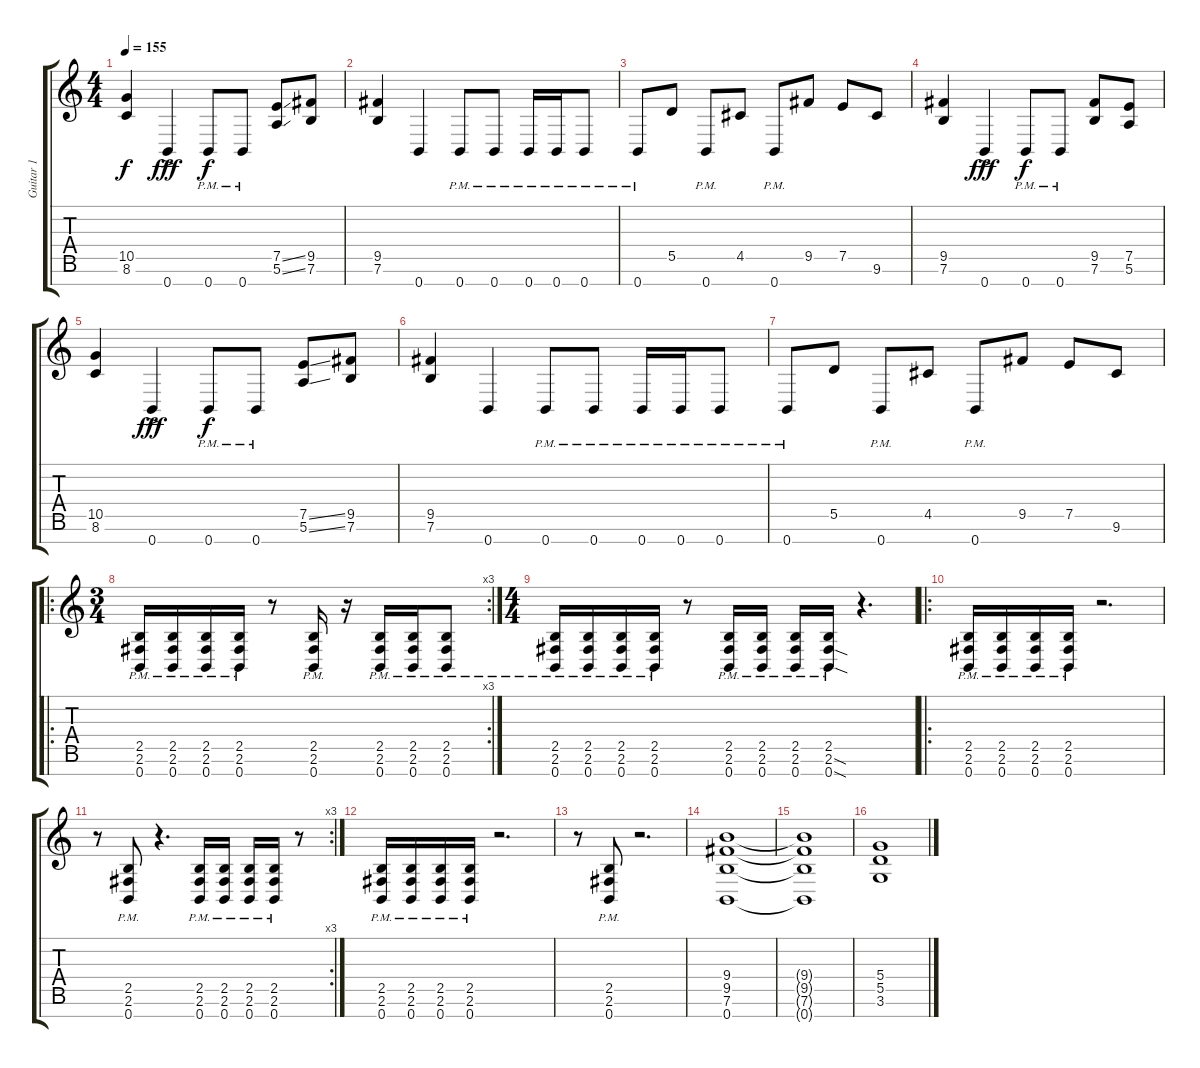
\track ("Guitar 1" "Guitar 1") {instrument overdrivenguitar}
\staff {score tabs}
\tuning (E4 B3 G3 D3 A2 E2 B1) {hide}
\ts (4 4)
\tempo 155
\clef g2
\ks c
(10.5 8.6).4{dy f} 0.7{ac}.4{dy fff} 0.7{pm}.8{dy f} 0.7{pm}.8 (7.5{ss} 5.6{ss}).8 (9.5 7.6).8 |
(9.5 7.6).4 0.7.4 0.7{pm}.8 0.7{pm}.8 0.7{pm}.16 0.7{pm}.16 0.7{pm}.8 |
0.7{pm}.8 5.5.8 0.7{pm}.8 4.5.8 0.7{pm}.8 9.5.8 7.5.8 9.6.8 |
(9.5 7.6).4 0.7{ac}.4{dy fff} 0.7{pm}.8{dy f} 0.7{pm}.8 (9.5 7.6).8 (7.5 5.6).8 |
(10.5 8.6).4 0.7{ac}.4{dy fff} 0.7{pm}.8{dy f} 0.7{pm}.8 (7.5{ss} 5.6{ss}).8 (9.5 7.6).8 |
(9.5 7.6).4 0.7.4 0.7{pm}.8 0.7{pm}.8 0.7{pm}.16 0.7{pm}.16 0.7{pm}.8 |
0.7{pm}.8 5.5.8 0.7{pm}.8 4.5.8 0.7{pm}.8 9.5.8 7.5.8 9.6.8 |
\ro
\rc 3
\ts (3 4)
(2.5{pm} 2.6{pm} 0.7{pm}).16 (2.5{pm} 2.6{pm} 0.7{pm}).16 (2.5{pm} 2.6{pm} 0.7{pm}).16 (2.5{pm} 2.6{pm} 0.7{pm}).16 r.8 (2.5{pm} 2.6{pm} 0.7{pm}).16 r.16 (2.5{pm} 2.6{pm} 0.7{pm}).16 (2.5{pm} 2.6{pm} 0.7{pm}).16 (2.5{pm} 2.6{pm} 0.7{pm}).8 |
\ts (4 4)
(2.5{pm} 2.6{pm} 0.7{pm}).16 (2.5{pm} 2.6{pm} 0.7{pm}).16 (2.5{pm} 2.6{pm} 0.7{pm}).16 (2.5{pm} 2.6{pm} 0.7{pm}).16 r.8 (2.5{pm} 2.6 0.7).16 (2.5{pm} 2.6 0.7).16 (2.5{pm} 2.6 0.7).16 (2.5{pm} 2.6{sod} 0.7{sod}).16 r.4{d} |
\ro
(2.5{pm} 2.6{pm} 0.7{pm}).16 (2.5{pm} 2.6{pm} 0.7{pm}).16 (2.5{pm} 2.6{pm} 0.7{pm}).16 (2.5{pm} 2.6{pm} 0.7{pm}).16 r.2{d} |
\rc 3
r.8 (2.5{pm} 2.6{pm} 0.7{pm}).8 r.4{d} (2.5{pm} 2.6{pm} 0.7{pm}).16 (2.5{pm} 2.6{pm} 0.7{pm}).16 (2.5{pm} 2.6{pm} 0.7{pm}).16 (2.5{pm} 2.6{pm} 0.7{pm}).16 r.8 |
(2.5{pm} 2.6{pm} 0.7{pm}).16 (2.5{pm} 2.6{pm} 0.7{pm}).16 (2.5{pm} 2.6{pm} 0.7{pm}).16 (2.5{pm} 2.6{pm} 0.7{pm}).16 r.2{d} |
r.8 (2.5{pm} 2.6{pm} 0.7{pm}).8 r.2{d} |
(9.4 9.5 7.6 0.7).1 |
(9.4{t} 9.5{t} 7.6{t} 0.7{t}).1 |
(5.4 5.5 3.6).1
